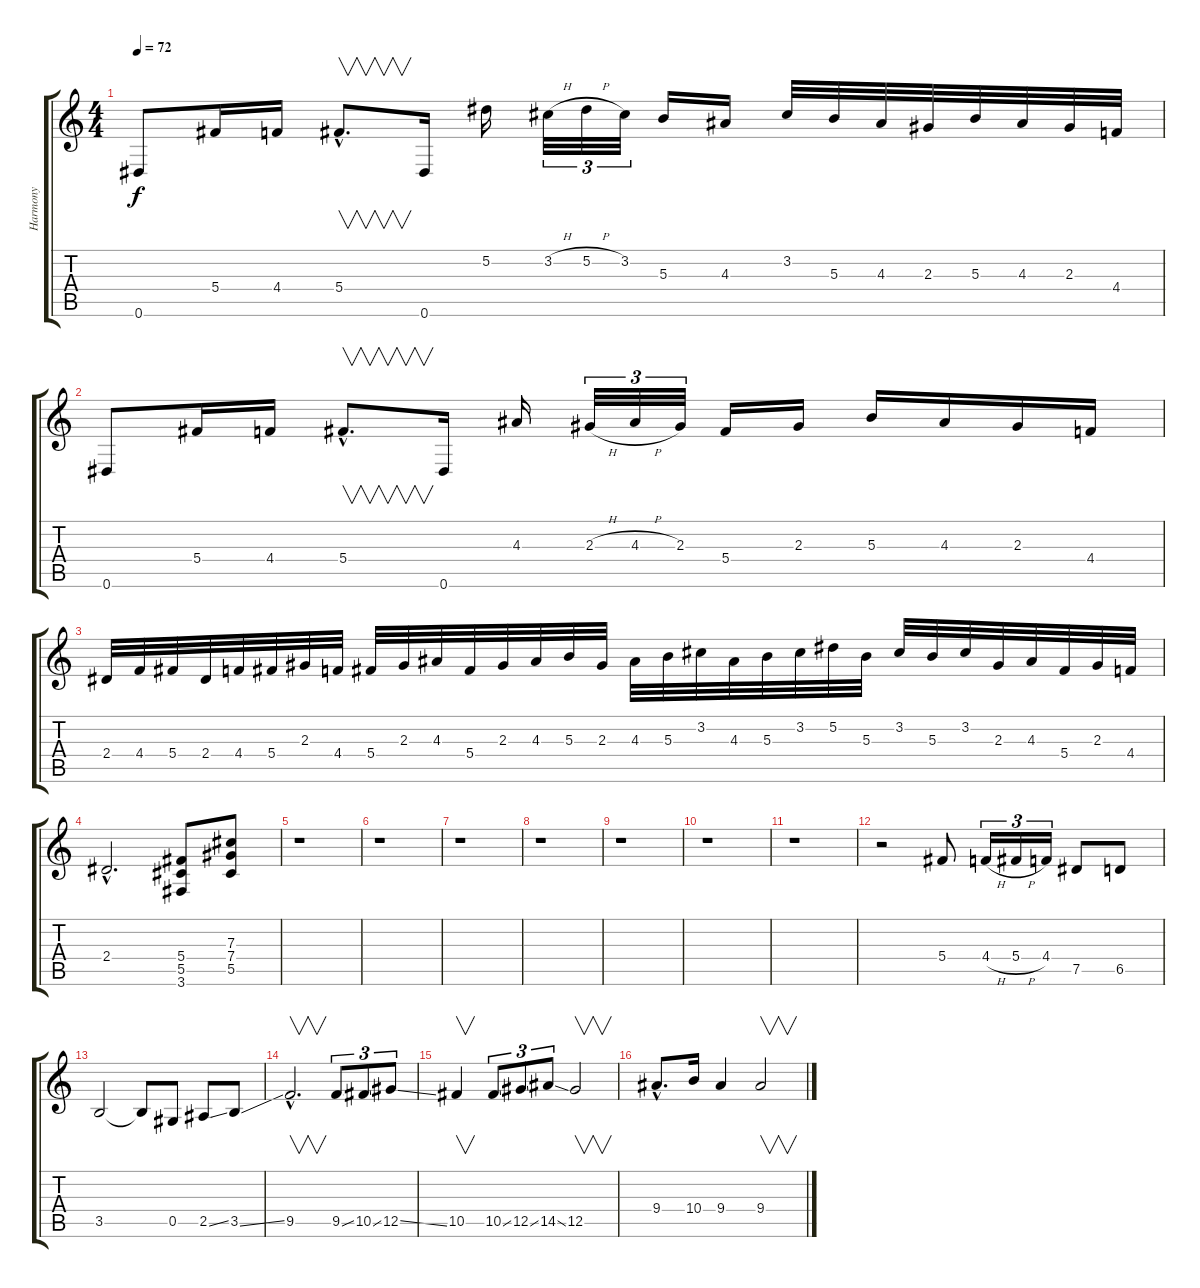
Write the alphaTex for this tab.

\track ("Harmony" "Harmony") {instrument overdrivenguitar}
\staff {score tabs}
\tuning (Eb4 Bb3 Gb3 Db3 Ab2 Eb2) {hide}
\ts (4 4)
\tempo 72
\clef g2
\ks c
0.6.8{dy f} 5.4.16 4.4.16 5.4{hac}.8{v d} 0.6.16 5.2.16 3.2{h}.32{tu (3 2)} 5.2{h}.32{tu (3 2)} 3.2.32{tu (3 2)} 5.3.16 4.3.16 3.2.32 5.3.32 4.3.32 2.3.32 5.3.32 4.3.32 2.3.32 4.4.32 |
0.6.8 5.4.16 4.4.16 5.4{hac}.8{v d} 0.6.16 4.3.16 2.3{h}.32{tu (3 2)} 4.3{h}.32{tu (3 2)} 2.3.32{tu (3 2)} 5.4.16 2.3.16 5.3.16 4.3.16 2.3.16 4.4.16 |
2.4.32 4.4.32 5.4.32 2.4.32 4.4.32 5.4.32 2.3.32 4.4.32 5.4.32 2.3.32 4.3.32 5.4.32 2.3.32 4.3.32 5.3.32 2.3.32 4.3.32 5.3.32 3.2.32 4.3.32 5.3.32 3.2.32 5.2.32 5.3.32 3.2.32 5.3.32 3.2.32 2.3.32 4.3.32 5.4.32 2.3.32 4.4.32 |
2.4{hac}.2{d} (5.4 5.5 3.6).8 (7.3 7.4 5.5).8 |
r.1 |
r.1 |
r.1 |
r.1 |
r.1 |
r.1 |
r.1 |
r.2 5.4.8 4.4{h}.16{tu (3 2)} 5.4{h}.16{tu (3 2)} 4.4.16{tu (3 2)} 7.5.8 6.5.8 |
3.5.2 3.5{t}.8 0.5.8 2.5{ss}.8 3.5{ss}.8 |
9.5{hac}.2{v d} 9.5{ss}.8{tu (3 2)} 10.5{ss}.8{tu (3 2)} 12.5{ss}.8{tu (3 2)} |
10.5.4{v} 10.5{ss}.8{tu (3 2)} 12.5{ss}.8{tu (3 2)} 14.5{ss}.8{tu (3 2)} 12.5.2{v} |
9.4{hac}.8{d} 10.4.16 9.4.4 9.4.2{v}
